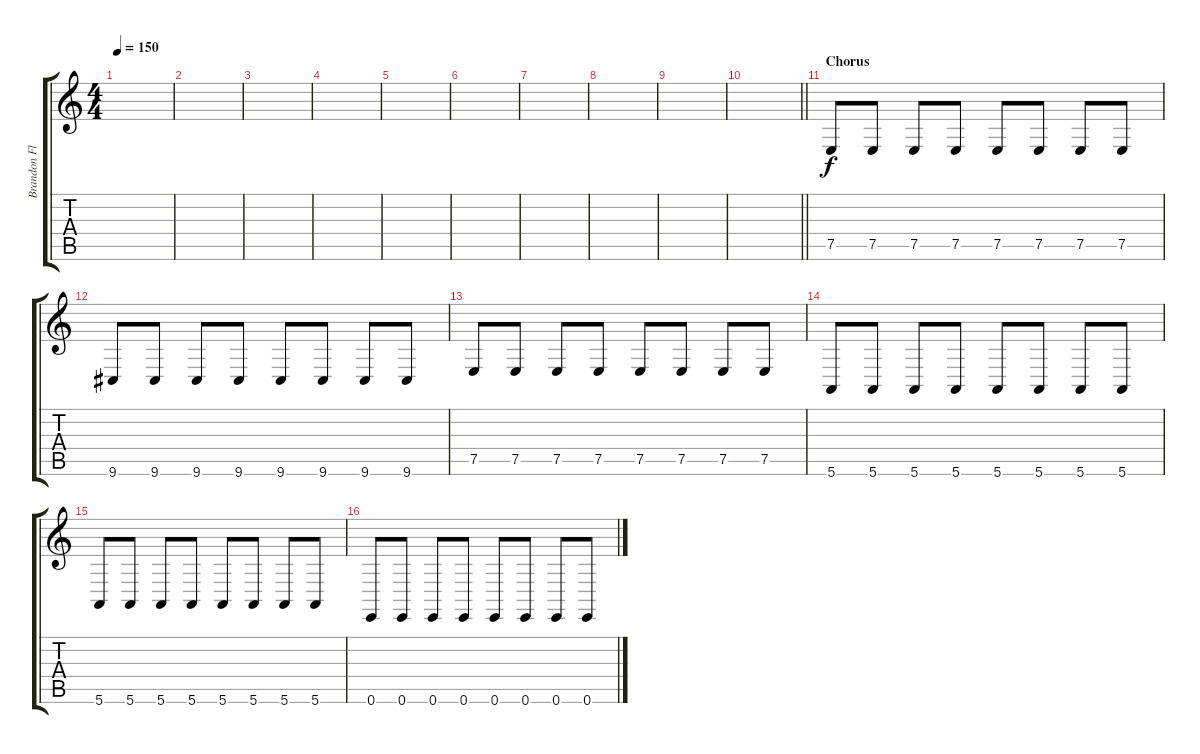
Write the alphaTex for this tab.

\track ("Brandon Flowers (Synth)" "Brandon Fl") {instrument lead5charang}
\staff {score tabs}
\tuning (E4 B3 G3 D3 A2 E2) {hide}
\ts (4 4)
\tempo 150
\clef g2
\ks c
|
|
|
|
|
|
|
|
|
\barLineRight lightlight
|
\section ("" "Chorus")
7.5.8{instrument lead2sawtooth} 7.5.8 7.5.8 7.5.8 7.5.8 7.5.8 7.5.8 7.5.8 |
9.6.8 9.6.8 9.6.8 9.6.8 9.6.8 9.6.8 9.6.8 9.6.8 |
7.5.8 7.5.8 7.5.8 7.5.8 7.5.8 7.5.8 7.5.8 7.5.8 |
5.6.8 5.6.8 5.6.8 5.6.8 5.6.8 5.6.8 5.6.8 5.6.8 |
5.6.8 5.6.8 5.6.8 5.6.8 5.6.8 5.6.8 5.6.8 5.6.8 |
0.6.8 0.6.8 0.6.8 0.6.8 0.6.8 0.6.8 0.6.8 0.6.8
